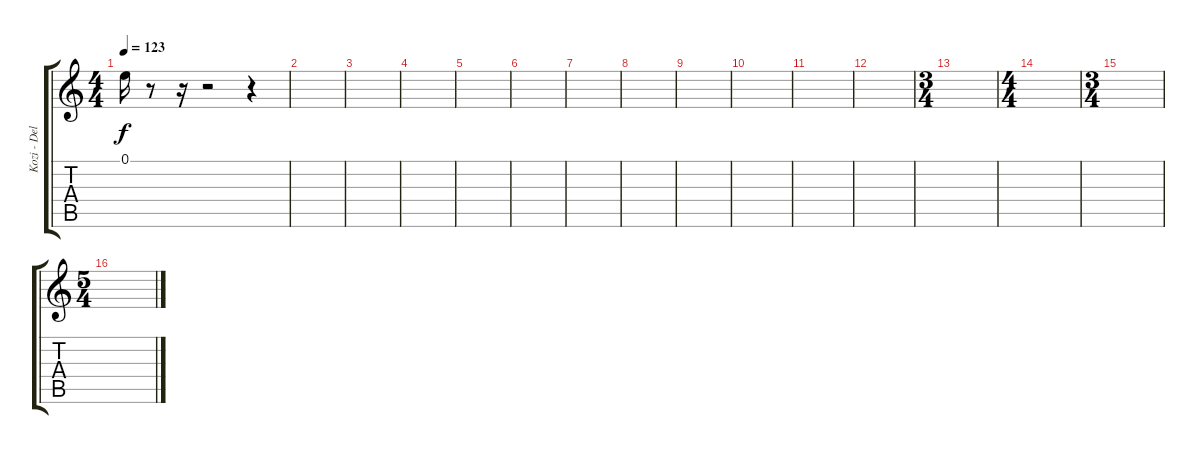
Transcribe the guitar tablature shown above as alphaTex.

\track ("Kozi - Delay" "Kozi - Del") {instrument acousticguitarnylon}
\staff {score tabs}
\tuning (E4 B3 G3 D3 A2 E2) {hide}
\ts (4 4)
\tempo 123
\clef g2
\ks c
0.1{t}.16{dy f} r.8 r.16 r.2 r.4 |
|
|
|
|
|
|
|
|
|
|
|
\ts (3 4)
|
\ts (4 4)
|
\ts (3 4)
|
\ts (5 4)
